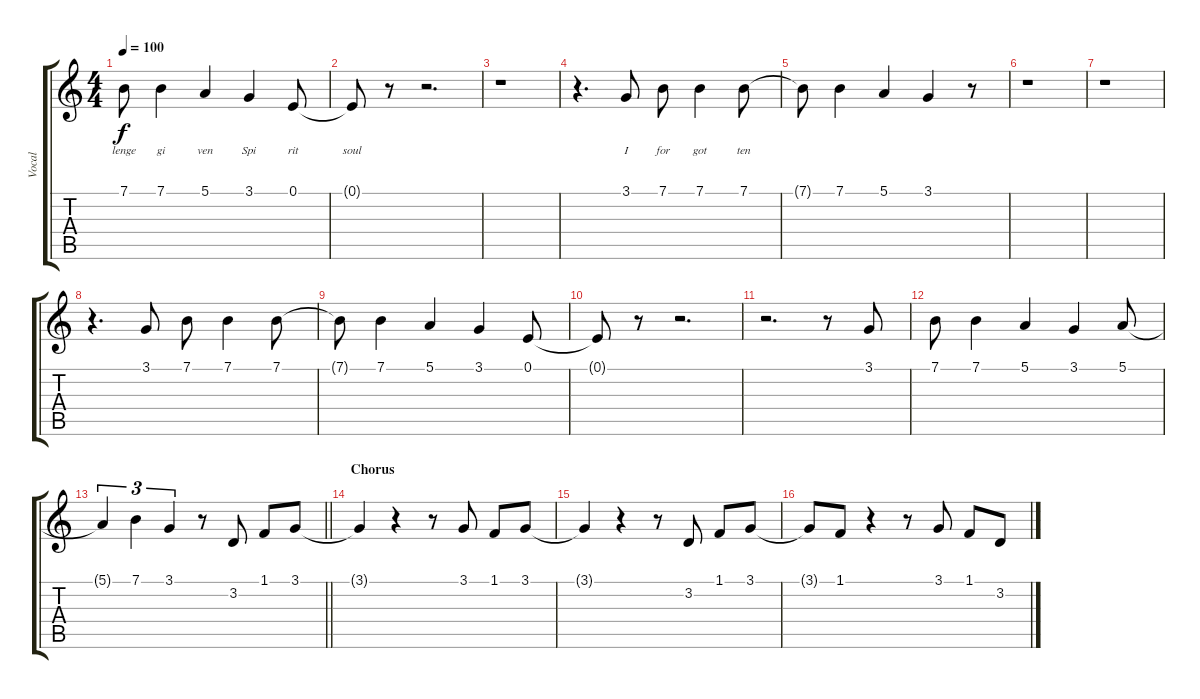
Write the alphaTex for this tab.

\track ("Vocal" "Vocal") {instrument acousticgrandpiano}
\staff {score tabs}
\tuning (E4 B3 G3 D3 A2 E2) {hide}
\ts (4 4)
\tempo 100
\clef g2
\ks c
7.1{t}.8{lyrics (0 "lenge") lyrics (1 "") lyrics (2 "") lyrics (3 "") lyrics (4 "") dy f} 7.1.4{lyrics (0 "gi") lyrics (1 "") lyrics (2 "") lyrics (3 "") lyrics (4 "")} 5.1.4{lyrics (0 "ven") lyrics (1 "") lyrics (2 "") lyrics (3 "") lyrics (4 "")} 3.1.4{lyrics (0 "Spi") lyrics (1 "") lyrics (2 "") lyrics (3 "") lyrics (4 "")} 0.1.8{lyrics (0 "rit") lyrics (1 "") lyrics (2 "") lyrics (3 "") lyrics (4 "")} |
0.1{t}.8{lyrics (0 "soul") lyrics (1 "") lyrics (2 "") lyrics (3 "") lyrics (4 "")} r.8 r.2{d} |
r.1 |
r.4{d} 3.1.8{lyrics (0 "I") lyrics (1 "") lyrics (2 "") lyrics (3 "") lyrics (4 "")} 7.1.8{lyrics (0 "for") lyrics (1 "") lyrics (2 "") lyrics (3 "") lyrics (4 "")} 7.1.4{lyrics (0 "got") lyrics (1 "") lyrics (2 "") lyrics (3 "") lyrics (4 "")} 7.1.8{lyrics (0 "ten") lyrics (1 "") lyrics (2 "") lyrics (3 "") lyrics (4 "")} |
7.1{t}.8 7.1.4 5.1.4 3.1.4 r.8 |
r.1 |
r.1 |
r.4{d} 3.1.8 7.1.8 7.1.4 7.1.8 |
7.1{t}.8 7.1.4 5.1.4 3.1.4 0.1.8 |
0.1{t}.8 r.8 r.2{d} |
r.2{d} r.8 3.1.8 |
7.1.8 7.1.4 5.1.4 3.1.4 5.1.8 |
\barLineRight lightlight
5.1{t}.4{tu (3 2)} 7.1.4{tu (3 2)} 3.1.4{tu (3 2)} r.8 3.2.8 1.1.8 3.1.8 |
\section ("" "Chorus")
3.1{t}.4 r.4 r.8 3.1.8 1.1.8 3.1.8 |
3.1{t}.4 r.4 r.8 3.2.8 1.1.8 3.1.8 |
3.1{t}.8 1.1.8 r.4 r.8 3.1.8 1.1.8 3.2.8
